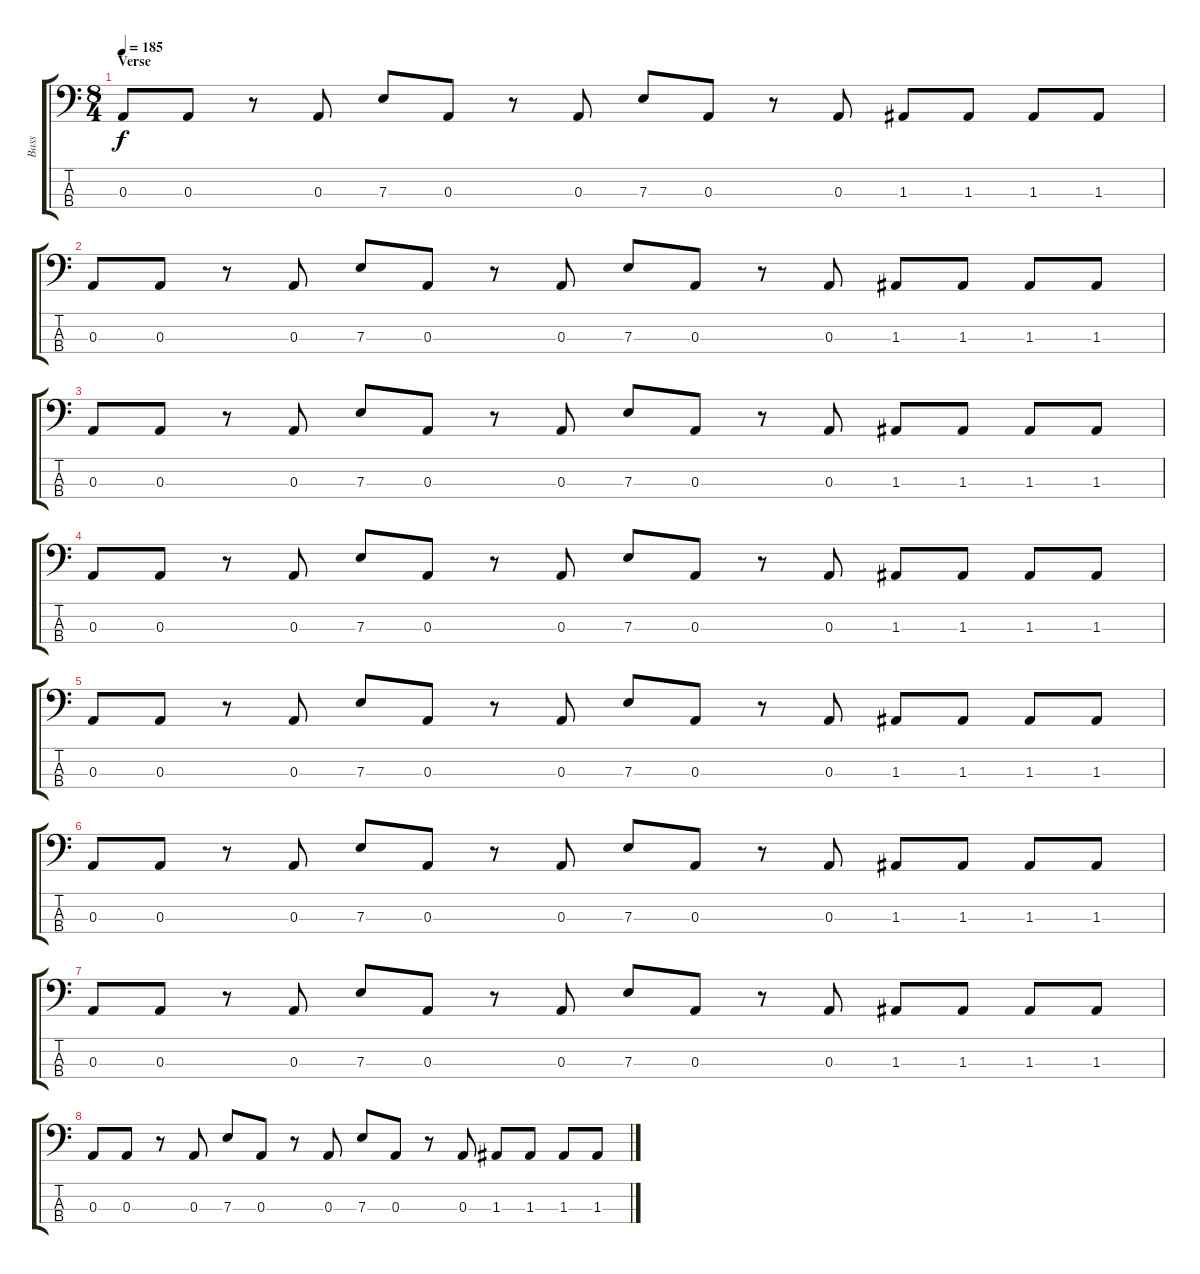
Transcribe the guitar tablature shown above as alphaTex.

\track ("Bass" "Bass") {instrument slapbass2}
\staff {score tabs}
\tuning (G2 D2 A1 D1) {hide}
\ts (8 4)
\section ("" "Verse")
\tempo 185
\clef f4
\ks c
0.3.8{dy f} 0.3.8 r.8 0.3.8 7.3.8 0.3.8 r.8 0.3.8 7.3.8 0.3.8 r.8 0.3.8 1.3.8 1.3.8 1.3.8 1.3.8 |
0.3.8 0.3.8 r.8 0.3.8 7.3.8 0.3.8 r.8 0.3.8 7.3.8 0.3.8 r.8 0.3.8 1.3.8 1.3.8 1.3.8 1.3.8 |
0.3.8 0.3.8 r.8 0.3.8 7.3.8 0.3.8 r.8 0.3.8 7.3.8 0.3.8 r.8 0.3.8 1.3.8 1.3.8 1.3.8 1.3.8 |
0.3.8 0.3.8 r.8 0.3.8 7.3.8 0.3.8 r.8 0.3.8 7.3.8 0.3.8 r.8 0.3.8 1.3.8 1.3.8 1.3.8 1.3.8 |
0.3.8 0.3.8 r.8 0.3.8 7.3.8 0.3.8 r.8 0.3.8 7.3.8 0.3.8 r.8 0.3.8 1.3.8 1.3.8 1.3.8 1.3.8 |
0.3.8 0.3.8 r.8 0.3.8 7.3.8 0.3.8 r.8 0.3.8 7.3.8 0.3.8 r.8 0.3.8 1.3.8 1.3.8 1.3.8 1.3.8 |
0.3.8 0.3.8 r.8 0.3.8 7.3.8 0.3.8 r.8 0.3.8 7.3.8 0.3.8 r.8 0.3.8 1.3.8 1.3.8 1.3.8 1.3.8 |
0.3.8 0.3.8 r.8 0.3.8 7.3.8 0.3.8 r.8 0.3.8 7.3.8 0.3.8 r.8 0.3.8 1.3.8 1.3.8 1.3.8 1.3.8
